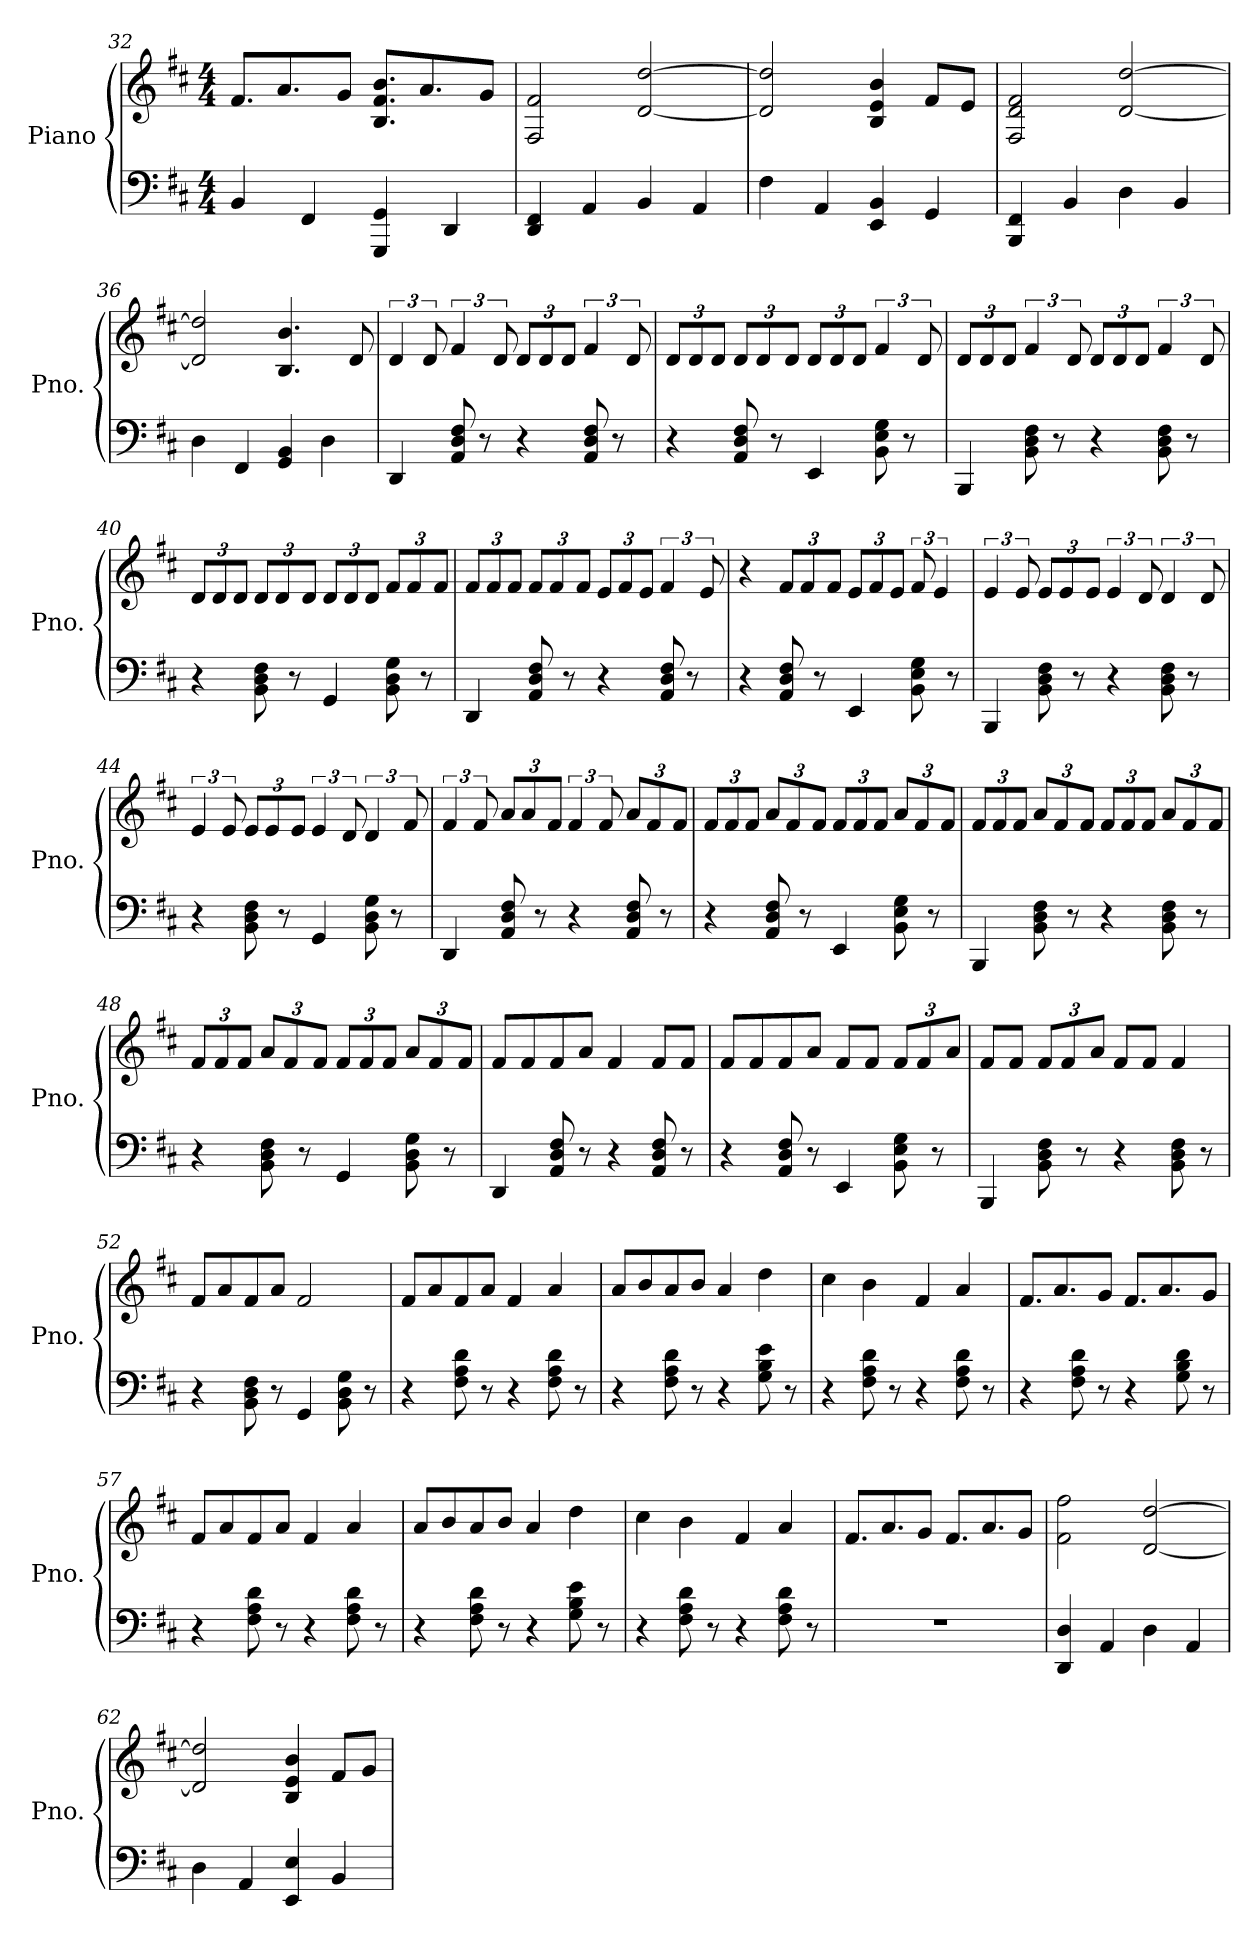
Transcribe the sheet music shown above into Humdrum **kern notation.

**kern	**kern
*part1	*part1
*staff2	*staff1
*I"Piano	*
*I'Pno.	*
!!LO:PB:g=z
*clefF4	*clefG2
*k[f#c#]	*k[f#c#]
*M4/4	*M4/4
=32	=32
4BB/	8.f#/L
.	8.a/
4FF#/	.
.	8g/J
4GGG/ 4GG/	8.B/ 8.f#/ 8.b/L
.	8.a/
4DD/	.
.	8g/J
=33	=33
4DD/ 4FF#/	2F#/ 2f#/
4AA/	.
4BB/	[2d/ [2dd/
4AA/	.
=34	=34
4F#\	2d/] 2dd/]
4AA/	.
4EE/ 4BB/	4B/ 4e/ 4b/
4GG/	8f#/L
.	8e/J
=35	=35
4BBB/ 4FF#/	2F#/ 2d/ 2f#/
4BB/	.
4D\	[2d/ [2dd/
4BB/	.
=36	=36
4D\	2d/] 2dd/]
4FF#/	.
4GG/ 4BB/	4.B/ 4.b/
4D\	.
.	8d/
=37	=37
4DD/	6d/
.	12d/
8AA/ 8D/ 8F#/	6f#/
8r	.
.	12d/
*	*Xbrackettup
4r	12d/L
.	12d/
.	12d/J
*	*brackettup
8AA/ 8D/ 8F#/	6f#/
8r	.
.	12d/
!!LO:LB:g=z
=38	=38
*	*Xbrackettup
4r	12d/L
.	12d/
.	12d/J
8AA/ 8D/ 8F#/	12d/L
.	12d/
8r	.
.	12d/J
4EE/	12d/L
.	12d/
.	12d/J
*	*brackettup
8BB\ 8E\ 8G\	6f#/
8r	.
.	12d/
=39	=39
*	*Xbrackettup
4BBB/	12d/L
.	12d/
.	12d/J
*	*brackettup
8BB\ 8D\ 8F#\	6f#/
8r	.
.	12d/
*	*Xbrackettup
4r	12d/L
.	12d/
.	12d/J
*	*brackettup
8BB\ 8D\ 8F#\	6f#/
8r	.
.	12d/
=40	=40
*	*Xbrackettup
4r	12d/L
.	12d/
.	12d/J
8BB\ 8D\ 8F#\	12d/L
.	12d/
8r	.
.	12d/J
4GG/	12d/L
.	12d/
.	12d/J
8BB\ 8D\ 8G\	12f#/L
.	12f#/
8r	.
.	12f#/J
!!LO:LB:g=z
=41	=41
4DD/	12f#/L
.	12f#/
.	12f#/J
8AA/ 8D/ 8F#/	12f#/L
.	12f#/
8r	.
.	12f#/J
4r	12e/L
.	12f#/
.	12e/J
*	*brackettup
8AA/ 8D/ 8F#/	6f#/
8r	.
.	12e/
=42	=42
4r	4r
*	*Xbrackettup
8AA/ 8D/ 8F#/	12f#/L
.	12f#/
8r	.
.	12f#/J
4EE/	12e/L
.	12f#/
.	12e/J
*	*brackettup
8BB\ 8E\ 8G\	12f#/
.	6e/
8r	.
=43	=43
4BBB/	6e/
.	12e/
*	*Xbrackettup
8BB\ 8D\ 8F#\	12e/L
.	12e/
8r	.
.	12e/J
*	*brackettup
4r	6e/
.	12d/
8BB\ 8D\ 8F#\	6d/
8r	.
.	12d/
=44	=44
4r	6e/
.	12e/
*	*Xbrackettup
8BB\ 8D\ 8F#\	12e/L
.	12e/
8r	.
.	12e/J
*	*brackettup
4GG/	6e/
.	12d/
8BB\ 8D\ 8G\	6d/
8r	.
.	12f#/
!!LO:LB:g=z
=45	=45
4DD/	6f#/
.	12f#/
*	*Xbrackettup
8AA/ 8D/ 8F#/	12a/L
.	12a/
8r	.
.	12f#/J
*	*brackettup
4r	6f#/
.	12f#/
*	*Xbrackettup
8AA/ 8D/ 8F#/	12a/L
.	12f#/
8r	.
.	12f#/J
=46	=46
4r	12f#/L
.	12f#/
.	12f#/J
8AA/ 8D/ 8F#/	12a/L
.	12f#/
8r	.
.	12f#/J
4EE/	12f#/L
.	12f#/
.	12f#/J
8BB\ 8E\ 8G\	12a/L
.	12f#/
8r	.
.	12f#/J
=47	=47
4BBB/	12f#/L
.	12f#/
.	12f#/J
8BB\ 8D\ 8F#\	12a/L
.	12f#/
8r	.
.	12f#/J
4r	12f#/L
.	12f#/
.	12f#/J
8BB\ 8D\ 8F#\	12a/L
.	12f#/
8r	.
.	12f#/J
!!LO:LB:g=z
=48	=48
4r	12f#/L
.	12f#/
.	12f#/J
8BB\ 8D\ 8F#\	12a/L
.	12f#/
8r	.
.	12f#/J
4GG/	12f#/L
.	12f#/
.	12f#/J
8BB\ 8D\ 8G\	12a/L
.	12f#/
8r	.
.	12f#/J
=49	=49
4DD/	8f#/L
.	8f#/
8AA/ 8D/ 8F#/	8f#/
8r	8a/J
4r	4f#/
8AA/ 8D/ 8F#/	8f#/L
8r	8f#/J
=50	=50
4r	8f#/L
.	8f#/
8AA/ 8D/ 8F#/	8f#/
8r	8a/J
4EE/	8f#/L
.	8f#/J
8BB\ 8E\ 8G\	12f#/L
.	12f#/
8r	.
.	12a/J
=51	=51
4BBB/	8f#/L
.	8f#/J
8BB\ 8D\ 8F#\	12f#/L
.	12f#/
8r	.
.	12a/J
4r	8f#/L
.	8f#/J
8BB\ 8D\ 8F#\	4f#/
8r	.
!!LO:LB:g=z
=52	=52
4r	8f#/L
.	8a/
8BB\ 8D\ 8F#\	8f#/
8r	8a/J
4GG/	2f#/
8BB\ 8D\ 8G\	.
8r	.
=53	=53
4r	8f#/L
.	8a/
8F#\ 8A\ 8d\	8f#/
8r	8a/J
4r	4f#/
8F#\ 8A\ 8d\	4a/
8r	.
=54	=54
4r	8a/L
.	8b/
8F#\ 8A\ 8d\	8a/
8r	8b/J
4r	4a/
8G\ 8B\ 8e\	4dd\
8r	.
=55	=55
4r	4cc#\
8F#\ 8A\ 8d\	4b\
8r	.
4r	4f#/
8F#\ 8A\ 8d\	4a/
8r	.
=56	=56
4r	8.f#/L
.	8.a/
8F#\ 8A\ 8d\	.
8r	8g/J
4r	8.f#/L
.	8.a/
8G\ 8B\ 8d\	.
8r	8g/J
=57	=57
4r	8f#/L
.	8a/
8F#\ 8A\ 8d\	8f#/
8r	8a/J
4r	4f#/
8F#\ 8A\ 8d\	4a/
8r	.
!!LO:PB:g=z
=58	=58
4r	8a/L
.	8b/
8F#\ 8A\ 8d\	8a/
8r	8b/J
4r	4a/
8G\ 8B\ 8e\	4dd\
8r	.
=59	=59
4r	4cc#\
8F#\ 8A\ 8d\	4b\
8r	.
4r	4f#/
8F#\ 8A\ 8d\	4a/
8r	.
=60	=60
1r	8.f#/L
.	8.a/
.	8g/J
.	8.f#/L
.	8.a/
.	8g/J
=61	=61
4DD/ 4D/	2f#\ 2ff#\
4AA/	.
4D\	[2d/ [2dd/
4AA/	.
=62	=62
4D\	2d/] 2dd/]
4AA/	.
4EE/ 4E/	4B/ 4e/ 4b/
4BB/	8f#/L
.	8g/J
=	=
*-	*-
